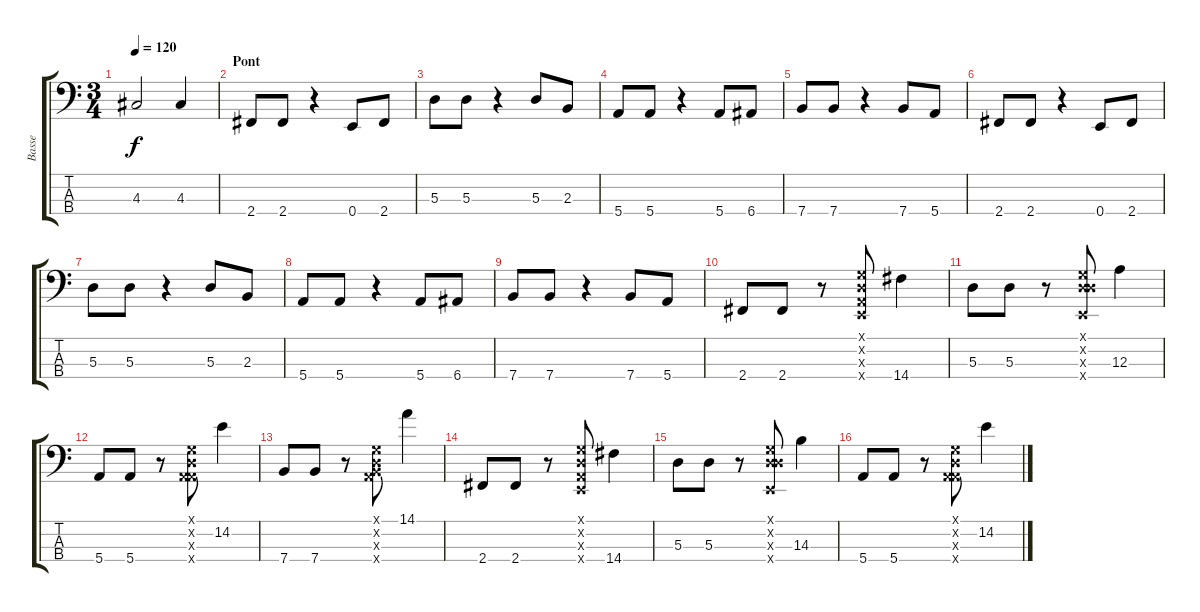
\track ("Basse" "Basse") {instrument electricbassfinger}
\staff {score tabs}
\tuning (G2 D2 A1 E1) {hide}
\ts (3 4)
\tempo 120
\clef f4
\ks c
4.3{t}.2{dy f} 4.3.4 |
\section ("" "Pont")
2.4.8 2.4.8 r.4 0.4.8 2.4.8 |
5.3.8 5.3.8 r.4 5.3.8 2.3.8 |
5.4.8 5.4.8 r.4 5.4.8 6.4.8 |
7.4.8 7.4.8 r.4 7.4.8 5.4.8 |
2.4.8 2.4.8 r.4 0.4.8 2.4.8 |
5.3.8 5.3.8 r.4 5.3.8 2.3.8 |
5.4.8 5.4.8 r.4 5.4.8 6.4.8 |
7.4.8 7.4.8 r.4 7.4.8 5.4.8 |
2.4.8 2.4.8 r.8 (0.1{x} 0.2{x} 0.3{x} 0.4{x}).8 14.4.4 |
5.3.8 5.3.8 r.8 (0.1{x} 0.2{x} 5.3{x} 0.4{x}).8 12.3.4 |
5.4.8 5.4.8 r.8 (0.1{x} 0.2{x} 0.3{x} 5.4{x}).8 14.2.4 |
7.4.8 7.4.8 r.8 (0.1{x} 0.2{x} 0.3{x} 7.4{x}).8 14.1.4 |
2.4.8 2.4.8 r.8 (0.1{x} 0.2{x} 0.3{x} 0.4{x}).8 14.4.4 |
5.3.8 5.3.8 r.8 (0.1{x} 0.2{x} 5.3{x} 0.4{x}).8 14.3.4 |
5.4.8 5.4.8 r.8 (0.1{x} 0.2{x} 0.3{x} 5.4{x}).8 14.2.4
